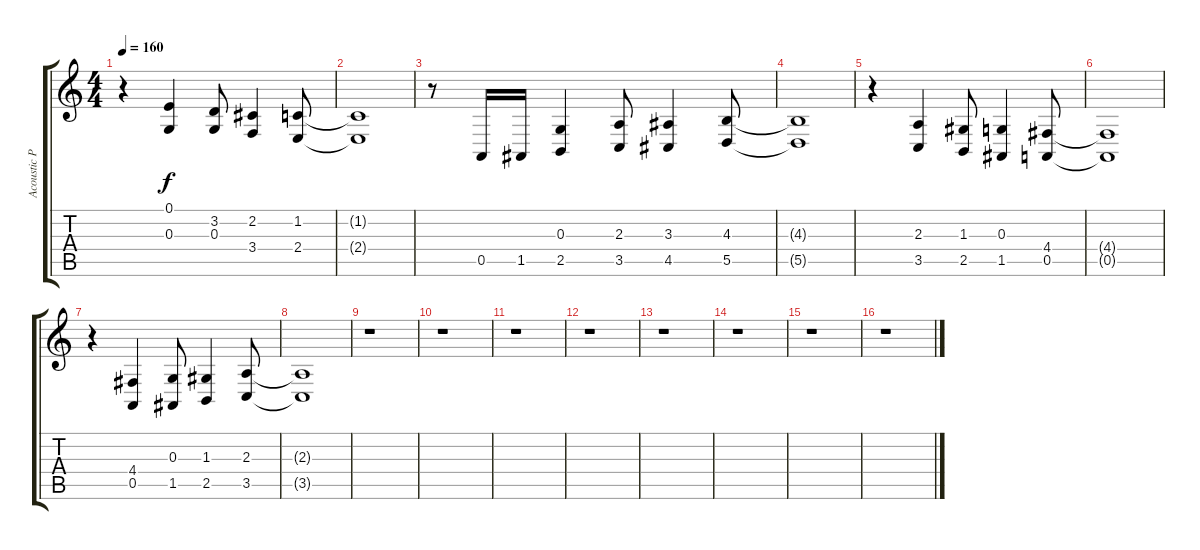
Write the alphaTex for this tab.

\track ("Acoustic Piano" "Acoustic P") {instrument electricgrandpiano}
\staff {score tabs}
\tuning (E4 B3 G3 D3 A2 E2) {hide}
\ts (4 4)
\tempo 160
\clef g2
\ks c
r.4{dy f} (0.1 0.3).4 (3.2 0.3).8 (2.2 3.4).4 (1.2 2.4).8 |
(1.2{t} 2.4{t}).1 |
r.8 0.5.16 1.5.16 (0.3 2.5).4 (2.3 3.5).8 (3.3 4.5).4 (4.3 5.5).8 |
(4.3{t} 5.5{t}).1 |
r.4 (2.3 3.5).4 (1.3 2.5).8 (0.3 1.5).4 (4.4 0.5).8 |
(4.4{t} 0.5{t}).1 |
r.4 (4.4 0.5).4 (0.3 1.5).8 (1.3 2.5).4 (2.3 3.5).8 |
(2.3{t} 3.5{t}).1 |
r.1 |
r.1 |
r.1 |
r.1 |
r.1 |
r.1 |
r.1 |
r.1
